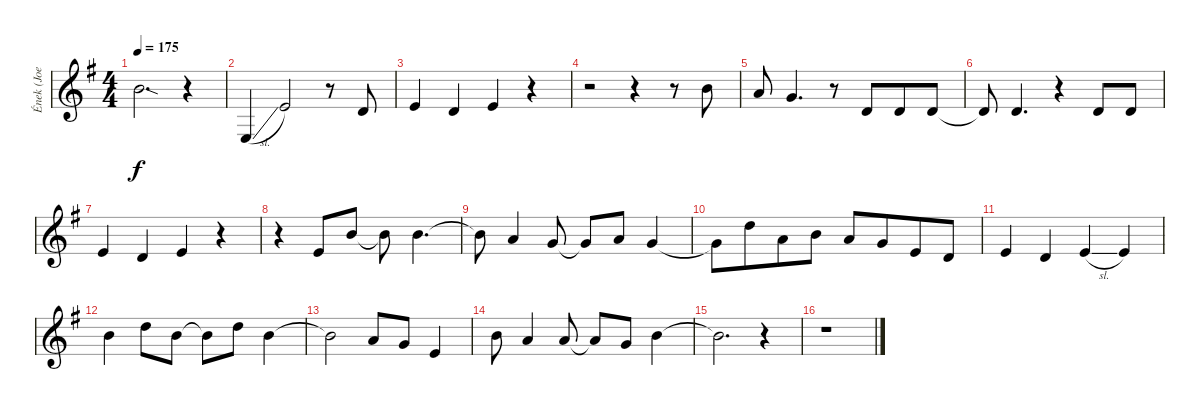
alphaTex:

\track ("Ének (Joe Lynn Turner)" "Ének (Joe ") {instrument lead2sawtooth}
\staff {score}
\tuning (E4 B3 G3 D3 A2 E2) {hide}
\ts (4 4)
\tempo 175
\clef g2
\ks g
7.1{sod}.2{d dy f} r.4 |
2.4{sl}.4 14.4.2 r.8 3.2.8 |
0.1.4 3.2.4 0.1.4 r.4 |
r.2 r.4 r.8 7.1.8 |
5.1.8 3.1.4{d} r.8 3.2.8{beam merge} 3.2.8 3.2.8 |
3.2{t}.8 3.2.4{d} r.4 3.2.8 3.2.8 |
0.1.4 3.2.4 0.1.4 r.4 |
r.4 0.1.8 7.1.8 7.1{t}.8 7.1.4{d} |
7.1{t}.8 5.1.4 3.1.8 3.1{t}.8 5.1.8 3.1.4 |
3.1{t}.8 10.1.8{beam merge} 5.1.8 7.1.8 5.1.8 3.1.8{beam merge} 0.1.8 3.2.8 |
0.1.4 3.2.4 0.1{sl}.4 0.1.4 |
7.1.4 10.1.8 7.1.8 7.1{t}.8 10.1.8 7.1.4 |
7.1{t}.2 5.1.8 3.1.8 0.1.4 |
7.1.8 5.1.4 5.1.8 5.1{t}.8 3.1.8 7.1.4 |
7.1{t}.2{d} r.4 |
r.1
